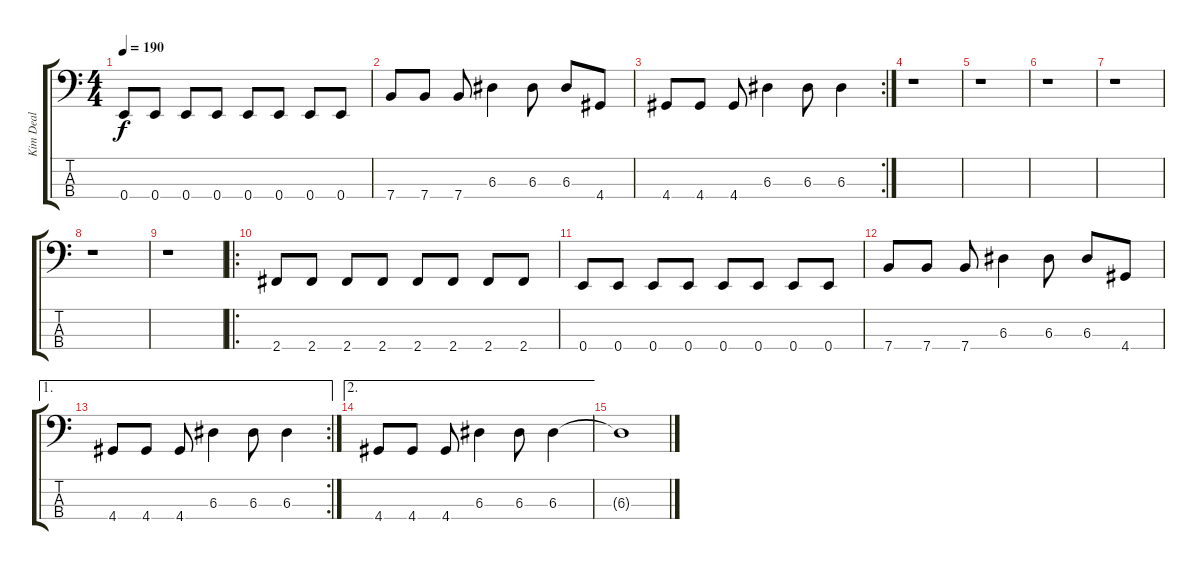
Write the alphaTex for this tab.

\track ("Kim Deal" "Kim Deal") {instrument electricbasspick}
\staff {score tabs}
\tuning (G2 D2 A1 E1) {hide}
\ts (4 4)
\tempo 190
\clef f4
\ks c
0.4.8{dy f} 0.4.8 0.4.8 0.4.8 0.4.8 0.4.8 0.4.8 0.4.8 |
7.4.8 7.4.8 7.4.8 6.3.4 6.3.8 6.3.8 4.4.8 |
\rc 2
4.4.8 4.4.8 4.4.8 6.3.4 6.3.8 6.3.4 |
r.1 |
r.1 |
r.1 |
r.1 |
r.1 |
r.1 |
\ro
2.4.8 2.4.8 2.4.8 2.4.8 2.4.8 2.4.8 2.4.8 2.4.8 |
0.4.8 0.4.8 0.4.8 0.4.8 0.4.8 0.4.8 0.4.8 0.4.8 |
7.4.8 7.4.8 7.4.8 6.3.4 6.3.8 6.3.8 4.4.8 |
\ae 1
\rc 2
4.4.8 4.4.8 4.4.8 6.3.4 6.3.8 6.3.4 |
\ae 2
4.4.8 4.4.8 4.4.8 6.3.4 6.3.8 6.3.4 |
6.3{t}.1
